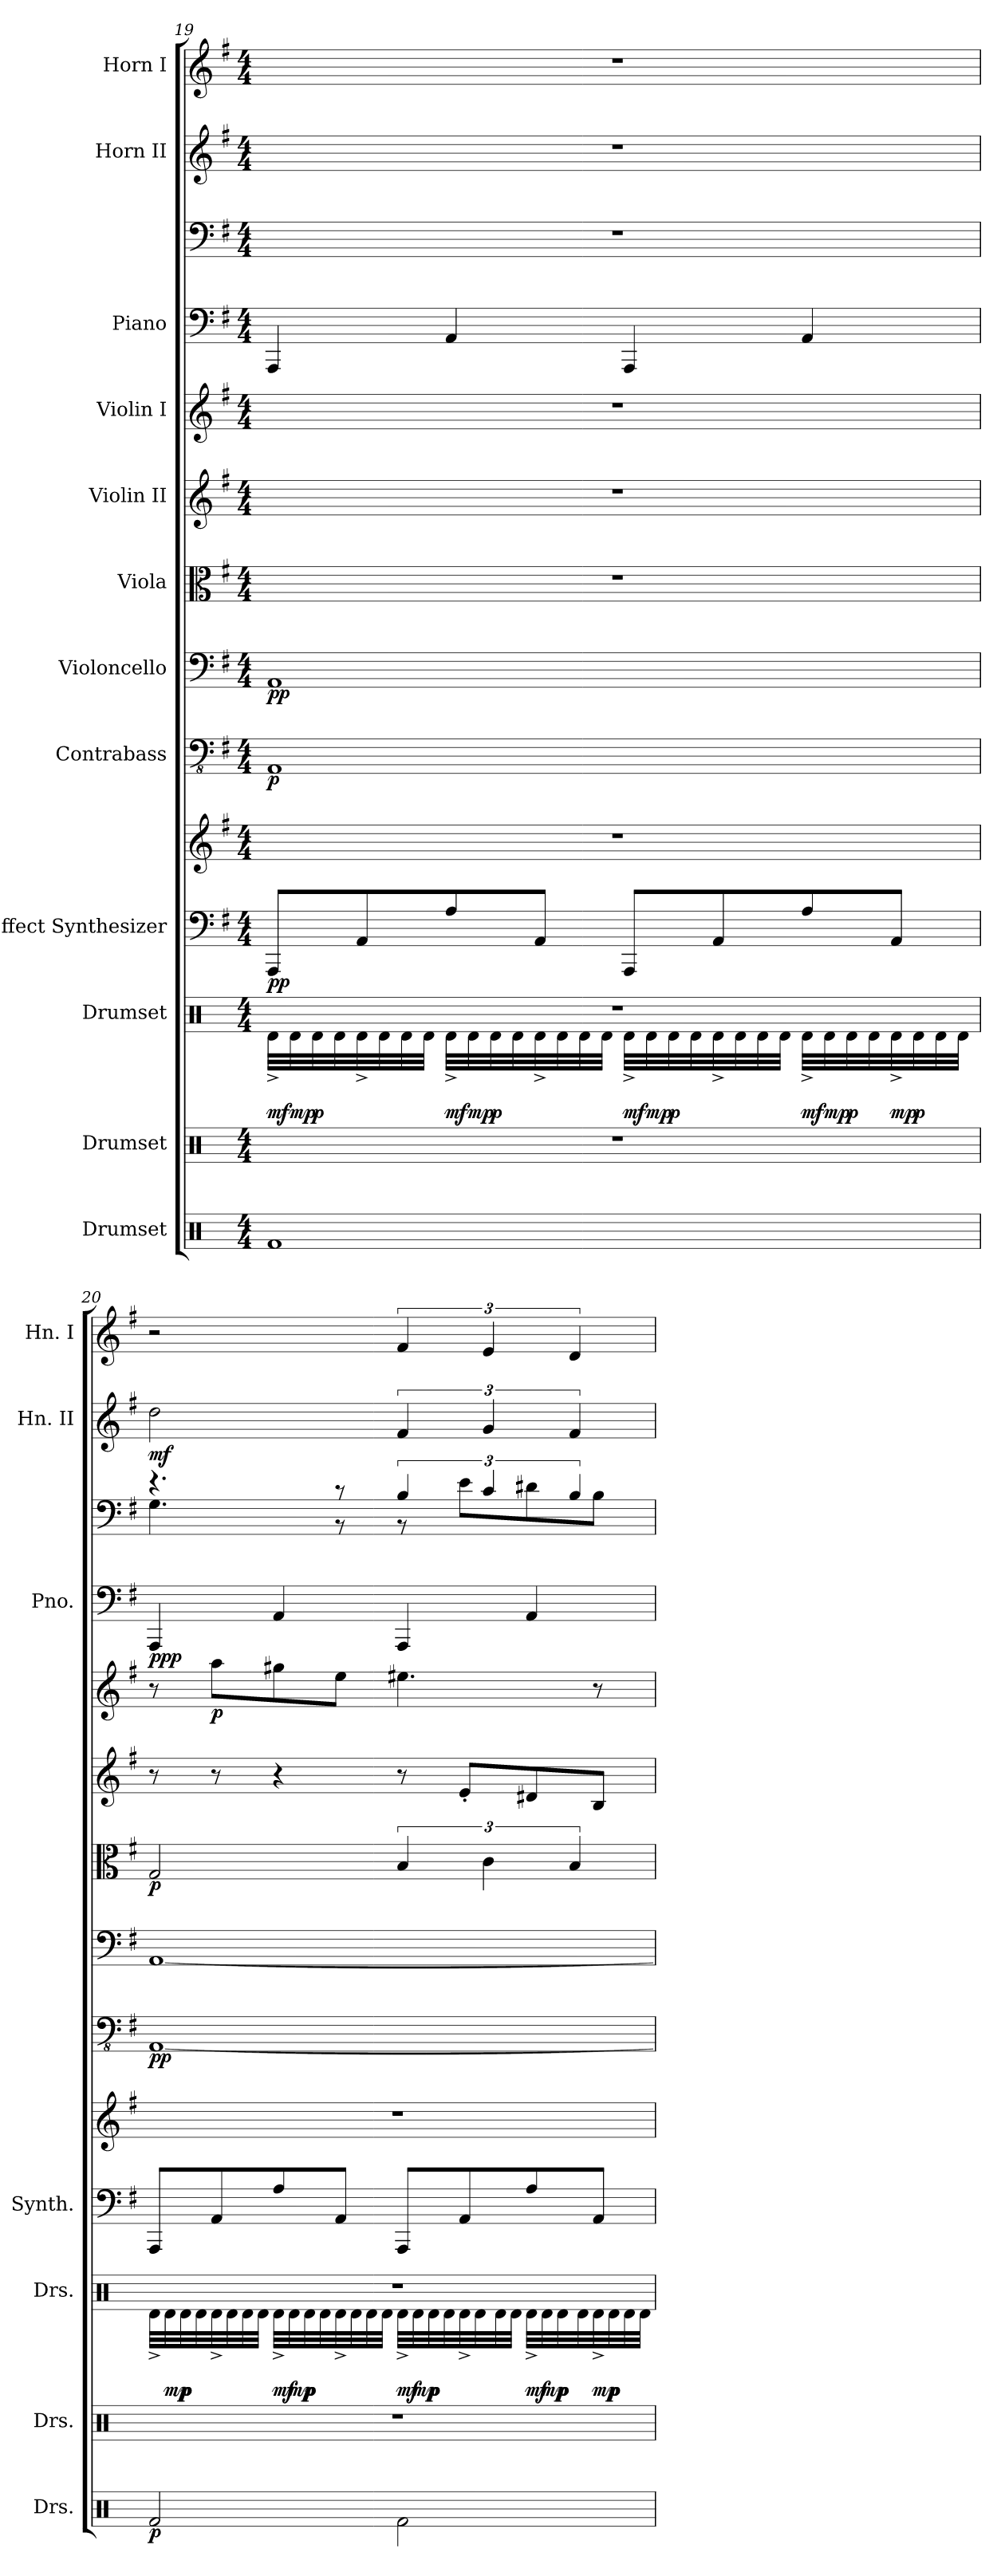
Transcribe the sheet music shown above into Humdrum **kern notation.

**kern	**dynam	**kern	**kern	**dynam	**kern	**kern	**dynam	**kern	**dynam	**kern	**dynam	**kern	**dynam	**kern	**kern	**dynam	**kern	**kern	**dynam	**kern	**dynam	**kern
*part12	*part12	*part11	*part10	*part10	*part9	*part9	*part9	*part8	*part8	*part7	*part7	*part6	*part6	*part5	*part4	*part4	*part3	*part3	*part3	*part2	*part2	*part1
*staff14	*staff14	*staff13	*staff12	*staff12	*staff11	*staff10	*staff10/11	*staff9	*staff9	*staff8	*staff8	*staff7	*staff7	*staff6	*staff5	*staff5	*staff4	*staff3	*staff3/4	*staff2	*staff2	*staff1
*I"Drumset	*	*I"Drumset	*I"Drumset	*	*I"Effect Synthesizer	*	*	*I"Contrabass	*	*I"Violoncello	*	*I"Viola	*	*I"Violin II	*I"Violin I	*	*I"Piano	*	*	*I"Horn II	*	*I"Horn I
*I'Drs.	*	*I'Drs.	*I'Drs.	*	*I'Synth.	*	*	*	*	*	*	*	*	*	*	*	*I'Pno.	*	*	*I'Hn. II	*	*I'Hn. I
!!LO:PB:g=z
*clefX	*	*clefX	*clefX	*	*clefF4	*clefG2	*	*clefFv4	*	*clefF4	*	*clefC3	*	*clefG2	*clefG2	*	*clefF4	*clefF4	*	*clefG2	*	*clefG2
*	*	*	*	*	*	*	*	*	*	*	*	*	*	*	*	*	*	*	*	*ITrd4c7	*	*ITrd4c7
*k[]	*	*k[]	*k[]	*	*k[f#]	*k[f#]	*	*k[f#]	*	*k[f#]	*	*k[f#]	*	*k[f#]	*k[f#]	*	*k[f#]	*k[f#]	*	*k[]	*	*k[]
*M4/4	*	*M4/4	*M4/4	*	*M4/4	*M4/4	*	*M4/4	*	*M4/4	*	*M4/4	*	*M4/4	*M4/4	*	*M4/4	*M4/4	*	*M4/4	*	*M4/4
=19	=19	=19	=19	=19	=19	=19	=19	=19	=19	=19	=19	=19	=19	=19	=19	=19	=19	=19	=19	=19	=19	=19
*	*	*	*^	*	*	*	*	*	*	*	*	*	*	*	*	*	*	*	*	*	*	*
!	!	!	!	!	!LO:DY:b	!	!	!LO:DY:b=2	!	!LO:DY:b	!	!LO:DY:b	!	!	!	!	!	!	!	!	!	!	!
1Rf	.	1r	1r	32Rd^\LLL	mf	8AAA/L	1r	pp	1AAA	p	1AA	pp	1r	.	1r	1r	.	4AAA/	1r	.	1r	.	1r
!	!	!	!	!	!LO:DY:b	!	!	!	!	!	!	!	!	!	!	!	!	!	!	!	!	!	!
.	.	.	.	32Rd\	mp	.	.	.	.	.	.	.	.	.	.	.	.	.	.	.	.	.	.
!	!	!	!	!	!LO:DY:b	!	!	!	!	!	!	!	!	!	!	!	!	!	!	!	!	!	!
.	.	.	.	32Rd\	p	.	.	.	.	.	.	.	.	.	.	.	.	.	.	.	.	.	.
.	.	.	.	32Rd\	.	.	.	.	.	.	.	.	.	.	.	.	.	.	.	.	.	.	.
.	.	.	.	32Rd^\	.	8AA/	.	.	.	.	.	.	.	.	.	.	.	.	.	.	.	.	.
.	.	.	.	32Rd\	.	.	.	.	.	.	.	.	.	.	.	.	.	.	.	.	.	.	.
.	.	.	.	32Rd\	.	.	.	.	.	.	.	.	.	.	.	.	.	.	.	.	.	.	.
.	.	.	.	32Rd\JJJ	.	.	.	.	.	.	.	.	.	.	.	.	.	.	.	.	.	.	.
!	!	!	!	!	!LO:DY:b	!	!	!	!	!	!	!	!	!	!	!	!	!	!	!	!	!	!
.	.	.	.	32Rd^\LLL	mf	8A/	.	.	.	.	.	.	.	.	.	.	.	4AA/	.	.	.	.	.
!	!	!	!	!	!LO:DY:b	!	!	!	!	!	!	!	!	!	!	!	!	!	!	!	!	!	!
.	.	.	.	32Rd\	mp	.	.	.	.	.	.	.	.	.	.	.	.	.	.	.	.	.	.
!	!	!	!	!	!LO:DY:b	!	!	!	!	!	!	!	!	!	!	!	!	!	!	!	!	!	!
.	.	.	.	32Rd\	p	.	.	.	.	.	.	.	.	.	.	.	.	.	.	.	.	.	.
.	.	.	.	32Rd\	.	.	.	.	.	.	.	.	.	.	.	.	.	.	.	.	.	.	.
.	.	.	.	32Rd^\	.	8AA/J	.	.	.	.	.	.	.	.	.	.	.	.	.	.	.	.	.
.	.	.	.	32Rd\	.	.	.	.	.	.	.	.	.	.	.	.	.	.	.	.	.	.	.
.	.	.	.	32Rd\	.	.	.	.	.	.	.	.	.	.	.	.	.	.	.	.	.	.	.
.	.	.	.	32Rd\JJJ	.	.	.	.	.	.	.	.	.	.	.	.	.	.	.	.	.	.	.
!	!	!	!	!	!LO:DY:b	!	!	!	!	!	!	!	!	!	!	!	!	!	!	!	!	!	!
.	.	.	.	32Rd^\LLL	mf	8AAA/L	.	.	.	.	.	.	.	.	.	.	.	4AAA/	.	.	.	.	.
!	!	!	!	!	!LO:DY:b	!	!	!	!	!	!	!	!	!	!	!	!	!	!	!	!	!	!
.	.	.	.	32Rd\	mp	.	.	.	.	.	.	.	.	.	.	.	.	.	.	.	.	.	.
!	!	!	!	!	!LO:DY:b	!	!	!	!	!	!	!	!	!	!	!	!	!	!	!	!	!	!
.	.	.	.	32Rd\	p	.	.	.	.	.	.	.	.	.	.	.	.	.	.	.	.	.	.
.	.	.	.	32Rd\	.	.	.	.	.	.	.	.	.	.	.	.	.	.	.	.	.	.	.
.	.	.	.	32Rd^\	.	8AA/	.	.	.	.	.	.	.	.	.	.	.	.	.	.	.	.	.
.	.	.	.	32Rd\	.	.	.	.	.	.	.	.	.	.	.	.	.	.	.	.	.	.	.
.	.	.	.	32Rd\	.	.	.	.	.	.	.	.	.	.	.	.	.	.	.	.	.	.	.
.	.	.	.	32Rd\JJJ	.	.	.	.	.	.	.	.	.	.	.	.	.	.	.	.	.	.	.
!	!	!	!	!	!LO:DY:b	!	!	!	!	!	!	!	!	!	!	!	!	!	!	!	!	!	!
.	.	.	.	32Rd^\LLL	mf	8A/	.	.	.	.	.	.	.	.	.	.	.	4AA/	.	.	.	.	.
!	!	!	!	!	!LO:DY:b	!	!	!	!	!	!	!	!	!	!	!	!	!	!	!	!	!	!
.	.	.	.	32Rd\	mp	.	.	.	.	.	.	.	.	.	.	.	.	.	.	.	.	.	.
!	!	!	!	!	!LO:DY:b	!	!	!	!	!	!	!	!	!	!	!	!	!	!	!	!	!	!
.	.	.	.	32Rd\	p	.	.	.	.	.	.	.	.	.	.	.	.	.	.	.	.	.	.
.	.	.	.	32Rd\	.	.	.	.	.	.	.	.	.	.	.	.	.	.	.	.	.	.	.
!	!	!	!	!	!LO:DY:b	!	!	!	!	!	!	!	!	!	!	!	!	!	!	!	!	!	!
.	.	.	.	32Rd^\	mp	8AA/J	.	.	.	.	.	.	.	.	.	.	.	.	.	.	.	.	.
!	!	!	!	!	!LO:DY:b	!	!	!	!	!	!	!	!	!	!	!	!	!	!	!	!	!	!
.	.	.	.	32Rd\	p	.	.	.	.	.	.	.	.	.	.	.	.	.	.	.	.	.	.
.	.	.	.	32Rd\	.	.	.	.	.	.	.	.	.	.	.	.	.	.	.	.	.	.	.
.	.	.	.	32Rd\JJJ	.	.	.	.	.	.	.	.	.	.	.	.	.	.	.	.	.	.	.
!!LO:PB:g=z
=20	=20	=20	=20	=20	=20	=20	=20	=20	=20	=20	=20	=20	=20	=20	=20	=20	=20	=20	=20	=20	=20	=20	=20
*	*	*	*	*	*	*	*	*	*	*	*	*	*	*	*	*	*	*	*^	*	*	*	*
!	!LO:DY:b	!	!	!	!LO:DY:b	!	!	!	!	!	!	!	!	!	!	!	!	!	!	!	!	!	!	!
!	!	!	!	!	!LO:DY:n=1:b	!	!	!	!	!LO:DY:b	!	!	!	!LO:DY:b	!	!	!	!	!	!	!LO:DY:b=2	!	!	!
!	!	!	!	!	!	!	!	!	!	!	!	!	!	!	!	!	!	!	!	!	!LO:DY:n=1:b	!	!LO:DY:b	!
2Rf/	p	1r	1r	32Rd^\LLL	p mf	8AAA/L	1r	.	[1AAA	pp	[1AA	.	2G/	p	8r	8r	.	4AAA/	4.r	4.G\	pp p	2g\	mf	2r
!	!	!	!	!	!LO:DY:n=2:b	!	!	!	!	!	!	!	!	!	!	!	!	!	!	!	!	!	!	!
.	.	.	.	32Rd\	mp	.	.	.	.	.	.	.	.	.	.	.	.	.	.	.	.	.	.	.
!	!	!	!	!	!LO:DY:n=3:b	!	!	!	!	!	!	!	!	!	!	!	!	!	!	!	!	!	!	!
.	.	.	.	32Rd\	p	.	.	.	.	.	.	.	.	.	.	.	.	.	.	.	.	.	.	.
.	.	.	.	32Rd\	.	.	.	.	.	.	.	.	.	.	.	.	.	.	.	.	.	.	.	.
!	!	!	!	!	!	!	!	!	!	!	!	!	!	!	!	!	!LO:DY:b	!	!	!	!	!	!	!
.	.	.	.	32Rd^\	.	8AA/	.	.	.	.	.	.	.	.	8r	8aa\L	p	.	.	.	.	.	.	.
.	.	.	.	32Rd\	.	.	.	.	.	.	.	.	.	.	.	.	.	.	.	.	.	.	.	.
.	.	.	.	32Rd\	.	.	.	.	.	.	.	.	.	.	.	.	.	.	.	.	.	.	.	.
.	.	.	.	32Rd\JJJ	.	.	.	.	.	.	.	.	.	.	.	.	.	.	.	.	.	.	.	.
!	!	!	!	!	!LO:DY:n=4:b	!	!	!	!	!	!	!	!	!	!	!	!	!	!	!	!	!	!	!
.	.	.	.	32Rd^\LLL	mf	8A/	.	.	.	.	.	.	.	.	4r	8gg#X\	.	4AA/	.	.	.	.	.	.
!	!	!	!	!	!LO:DY:n=5:b	!	!	!	!	!	!	!	!	!	!	!	!	!	!	!	!	!	!	!
.	.	.	.	32Rd\	mp	.	.	.	.	.	.	.	.	.	.	.	.	.	.	.	.	.	.	.
!	!	!	!	!	!LO:DY:n=6:b	!	!	!	!	!	!	!	!	!	!	!	!	!	!	!	!	!	!	!
.	.	.	.	32Rd\	p	.	.	.	.	.	.	.	.	.	.	.	.	.	.	.	.	.	.	.
.	.	.	.	32Rd\	.	.	.	.	.	.	.	.	.	.	.	.	.	.	.	.	.	.	.	.
.	.	.	.	32Rd^\	.	8AA/J	.	.	.	.	.	.	.	.	.	8ee\J	.	.	8r	8r	.	.	.	.
.	.	.	.	32Rd\	.	.	.	.	.	.	.	.	.	.	.	.	.	.	.	.	.	.	.	.
.	.	.	.	32Rd\	.	.	.	.	.	.	.	.	.	.	.	.	.	.	.	.	.	.	.	.
.	.	.	.	32Rd\JJJ	.	.	.	.	.	.	.	.	.	.	.	.	.	.	.	.	.	.	.	.
!	!	!	!	!	!LO:DY:n=7:b	!	!	!	!	!	!	!	!	!	!	!	!	!	!	!	!	!	!	!
2Rf\	.	.	.	32Rd^\LLL	mf	8AAA/L	.	.	.	.	.	.	6B/	.	8r	4.ee#X\	.	4AAA/	6B/	8r	.	6B/	.	6B/
!	!	!	!	!	!LO:DY:n=8:b	!	!	!	!	!	!	!	!	!	!	!	!	!	!	!	!	!	!	!
.	.	.	.	32Rd\	mp	.	.	.	.	.	.	.	.	.	.	.	.	.	.	.	.	.	.	.
!	!	!	!	!	!LO:DY:n=9:b	!	!	!	!	!	!	!	!	!	!	!	!	!	!	!	!	!	!	!
.	.	.	.	32Rd\	p	.	.	.	.	.	.	.	.	.	.	.	.	.	.	.	.	.	.	.
.	.	.	.	32Rd\	.	.	.	.	.	.	.	.	.	.	.	.	.	.	.	.	.	.	.	.
.	.	.	.	32Rd^\	.	8AA/	.	.	.	.	.	.	.	.	8e'/L	.	.	.	.	8e\L	.	.	.	.
.	.	.	.	32Rd\	.	.	.	.	.	.	.	.	.	.	.	.	.	.	.	.	.	.	.	.
.	.	.	.	.	.	.	.	.	.	.	.	.	6c\	.	.	.	.	.	6c/	.	.	6c/	.	6A/
.	.	.	.	32Rd\	.	.	.	.	.	.	.	.	.	.	.	.	.	.	.	.	.	.	.	.
.	.	.	.	32Rd\JJJ	.	.	.	.	.	.	.	.	.	.	.	.	.	.	.	.	.	.	.	.
!	!	!	!	!	!LO:DY:n=10:b	!	!	!	!	!	!	!	!	!	!	!	!	!	!	!	!	!	!	!
.	.	.	.	32Rd^\LLL	mf	8A/	.	.	.	.	.	.	.	.	8d#X/	.	.	4AA/	.	8d#X\	.	.	.	.
!	!	!	!	!	!LO:DY:n=11:b	!	!	!	!	!	!	!	!	!	!	!	!	!	!	!	!	!	!	!
.	.	.	.	32Rd\	mp	.	.	.	.	.	.	.	.	.	.	.	.	.	.	.	.	.	.	.
!	!	!	!	!	!LO:DY:n=12:b	!	!	!	!	!	!	!	!	!	!	!	!	!	!	!	!	!	!	!
.	.	.	.	32Rd\	p	.	.	.	.	.	.	.	.	.	.	.	.	.	.	.	.	.	.	.
.	.	.	.	.	.	.	.	.	.	.	.	.	6B/	.	.	.	.	.	6B/	.	.	6B/	.	6G/
.	.	.	.	32Rd\	.	.	.	.	.	.	.	.	.	.	.	.	.	.	.	.	.	.	.	.
!	!	!	!	!	!LO:DY:n=13:b	!	!	!	!	!	!	!	!	!	!	!	!	!	!	!	!	!	!	!
.	.	.	.	32Rd^\	mp	8AA/J	.	.	.	.	.	.	.	.	8B/J	8r	.	.	.	8B\J	.	.	.	.
!	!	!	!	!	!LO:DY:n=14:b	!	!	!	!	!	!	!	!	!	!	!	!	!	!	!	!	!	!	!
.	.	.	.	32Rd\	p	.	.	.	.	.	.	.	.	.	.	.	.	.	.	.	.	.	.	.
.	.	.	.	32Rd\	.	.	.	.	.	.	.	.	.	.	.	.	.	.	.	.	.	.	.	.
.	.	.	.	32Rd\JJJ	.	.	.	.	.	.	.	.	.	.	.	.	.	.	.	.	.	.	.	.
*	*	*	*v	*v	*	*	*	*	*	*	*	*	*	*	*	*	*	*	*v	*v	*	*	*	*
=	=	=	=	=	=	=	=	=	=	=	=	=	=	=	=	=	=	=	=	=	=	=
*-	*-	*-	*-	*-	*-	*-	*-	*-	*-	*-	*-	*-	*-	*-	*-	*-	*-	*-	*-	*-	*-	*-
